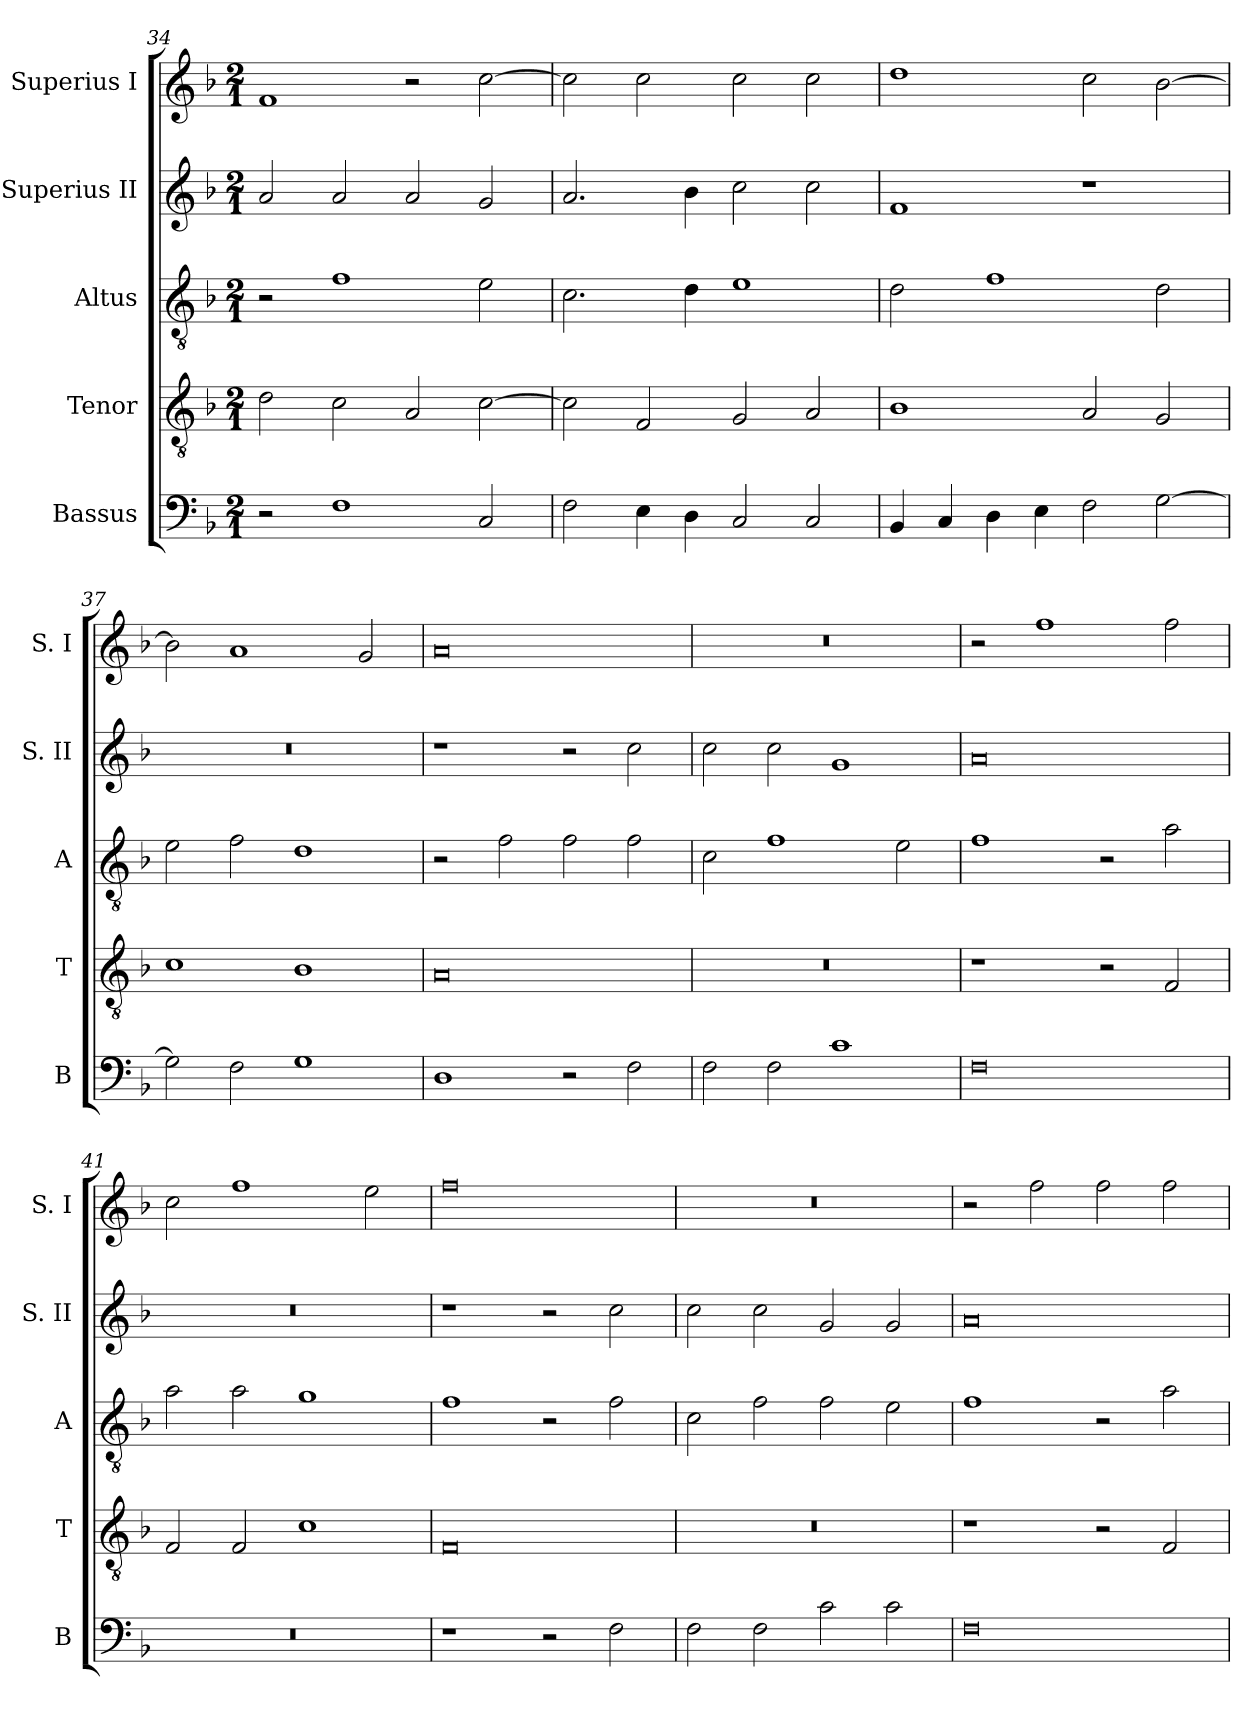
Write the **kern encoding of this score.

**kern	**kern	**kern	**kern	**kern
*part5	*part4	*part3	*part2	*part1
*staff5	*staff4	*staff3	*staff2	*staff1
*I"Bassus	*I"Tenor	*I"Altus	*I"Superius II	*I"Superius I
*I'B	*I'T	*I'A	*I'S. II	*I'S. I
*clefF4	*clefGv2	*clefGv2	*clefG2	*clefG2
*k[b-]	*k[b-]	*k[b-]	*k[b-]	*k[b-]
*F:	*F:	*F:	*F:	*F:
*M2/1	*M2/1	*M2/1	*M2/1	*M2/1
=34	=34	=34	=34	=34
2r	2d	2r	2a	1f
1F	2c	1f	2a	.
.	2A	.	2a	2r
2C	[2c	2e	2g	[2cc
=35	=35	=35	=35	=35
2F	2c]	2.c	2.a	2cc]
4E	2F	.	.	2cc
4D	.	4d	4b-	.
2C	2G	1e	2cc	2cc
2C	2A	.	2cc	2cc
=36	=36	=36	=36	=36
4BB-	1B-	2d	1f	1dd
4C	.	.	.	.
4D	.	1f	.	.
4E	.	.	.	.
2F	2A	.	1r	2cc
[2G	2G	2d	.	[2b-
=37	=37	=37	=37	=37
2G]	1c	2e	0r	2b-]
2F	.	2f	.	1a
1G	1B-	1d	.	.
.	.	.	.	2g
=38	=38	=38	=38	=38
1D	0A	2r	1r	0a
.	.	2f	.	.
2r	.	2f	2r	.
2F	.	2f	2cc	.
=39	=39	=39	=39	=39
2F	0r	2c	2cc	0r
2F	.	1f	2cc	.
1c	.	.	1g	.
.	.	2e	.	.
=40	=40	=40	=40	=40
0F	1r	1f	0a	2r
.	.	.	.	1ff
.	2r	2r	.	.
.	2F	2a	.	2ff
=41	=41	=41	=41	=41
0r	2F	2a	0r	2cc
.	2F	2a	.	1ff
.	1c	1g	.	.
.	.	.	.	2ee
=42	=42	=42	=42	=42
1r	0F	1f	1r	0ff
2r	.	2r	2r	.
2F	.	2f	2cc	.
=43	=43	=43	=43	=43
2F	0r	2c	2cc	0r
2F	.	2f	2cc	.
2c	.	2f	2g	.
2c	.	2e	2g	.
=44	=44	=44	=44	=44
0F	1r	1f	0a	2r
.	.	.	.	2ff
.	2r	2r	.	2ff
.	2F	2a	.	2ff
=	=	=	=	=
*-	*-	*-	*-	*-
